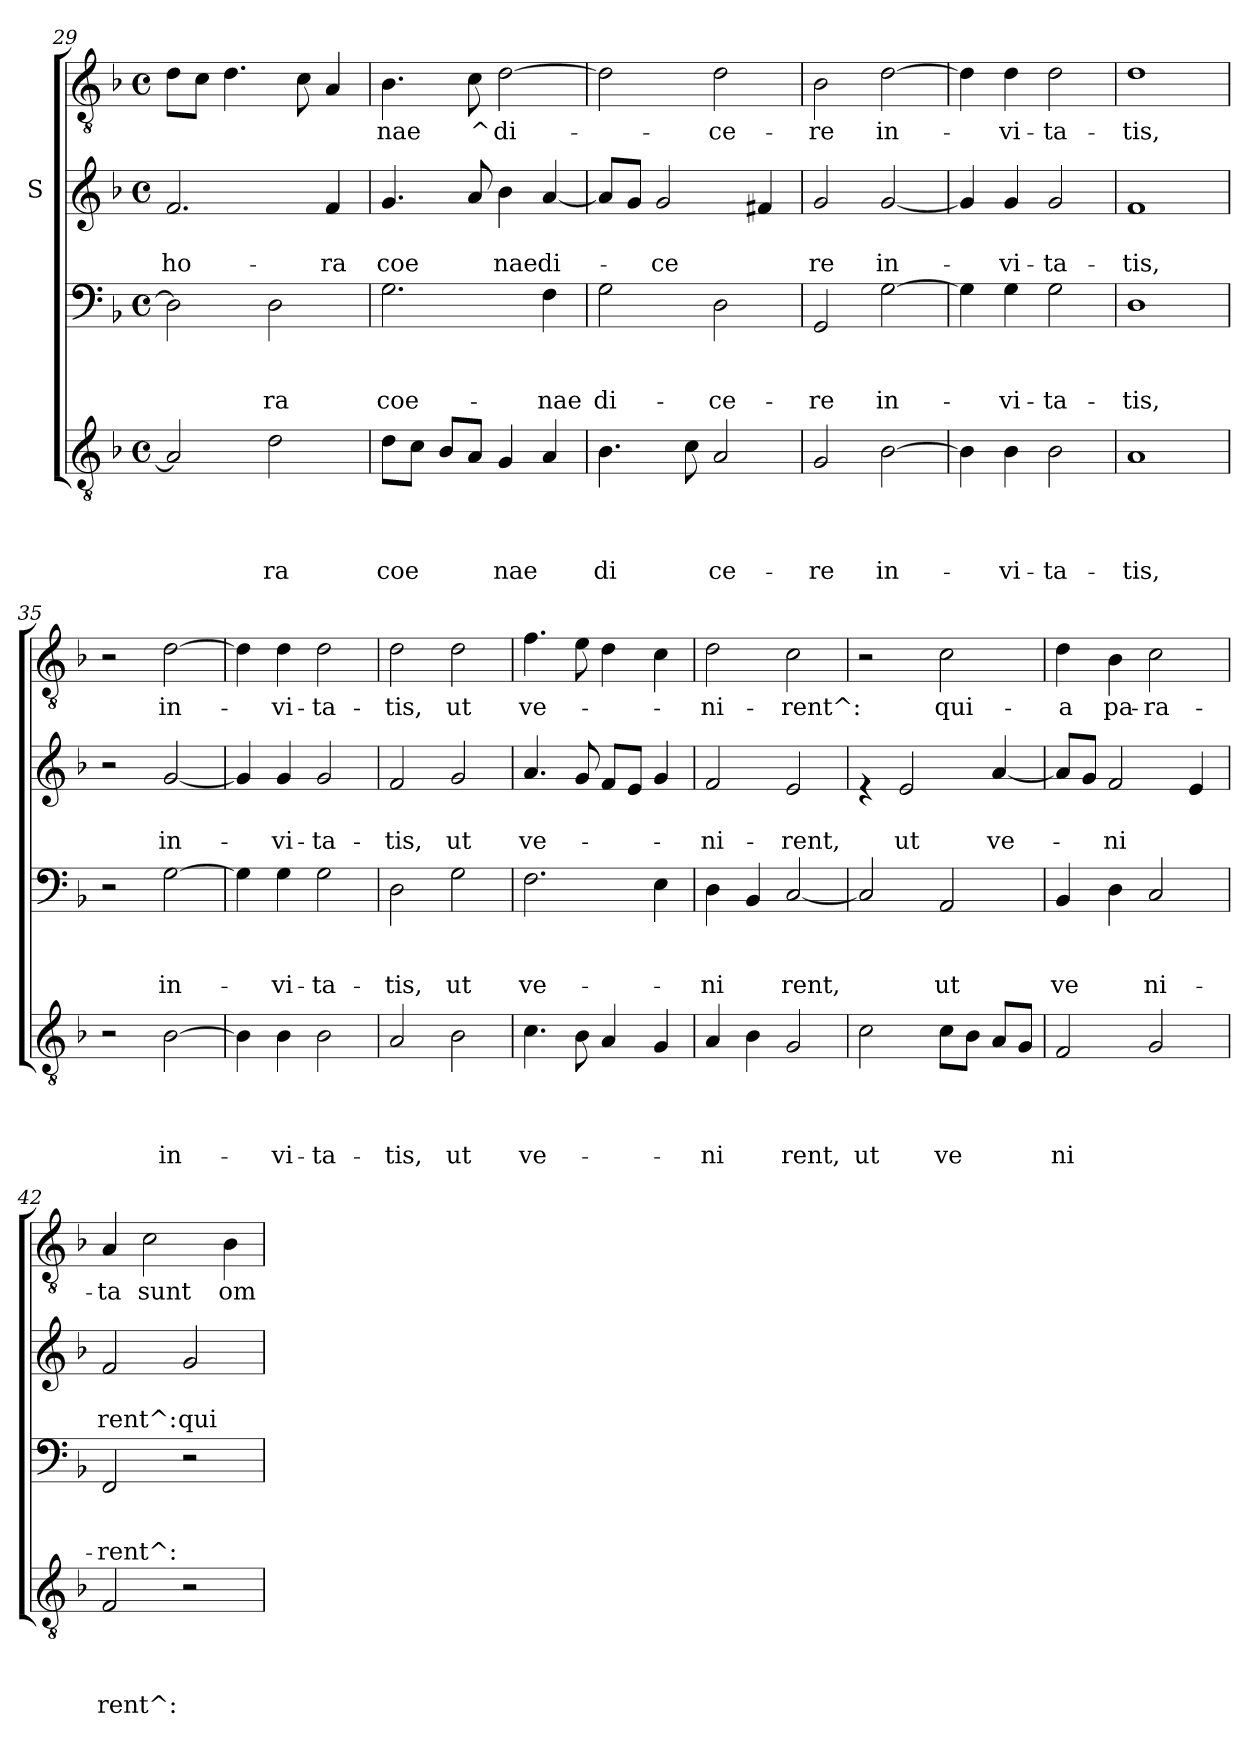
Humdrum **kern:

**kern	**text	**text	**text	**text	**kern	**text	**text	**text	**kern	**text	**text	**kern	**text
*part4	*part4	*part4	*part4	*part4	*part3	*part3	*part3	*part3	*part2	*part2	*part2	*part1	*part1
*staff4	*staff4	*staff4	*staff4	*staff4	*staff3	*staff3	*staff3	*staff3	*staff2	*staff2	*staff2	*staff1	*staff1
*	*	*	*	*	*	*	*	*	*I"S	*	*	*	*
*clefGv2	*	*	*	*	*clefF4	*	*	*	*clefG2	*	*	*clefGv2	*
*k[b-]	*	*	*	*	*k[b-]	*	*	*	*k[b-]	*	*	*k[b-]	*
*F:	*	*	*	*	*F:	*	*	*	*F:	*	*	*F:	*
*M4/4	*	*	*	*	*M4/4	*	*	*	*M4/4	*	*	*M4/4	*
*met(c)	*	*	*	*	*met(c)	*	*	*	*met(c)	*	*	*met(c)	*
=29	=29	=29	=29	=29	=29	=29	=29	=29	=29	=29	=29	=29	=29
!	!	!	!	!	!	!	!	!	!	!	!LO:LY:b	!	!
2A/]	.	.	.	.	2D\]	.	.	.	2.f/	.	ho-	8d\L	.
.	.	.	.	.	.	.	.	.	.	.	.	8c\J	.
.	.	.	.	.	.	.	.	.	.	.	.	4.d\	.
!	!	!	!	!LO:LY:b	!	!	!	!LO:LY:b	!	!	!	!	!
2d\	.	.	.	-ra	2D\	.	.	-ra	.	.	.	.	.
.	.	.	.	.	.	.	.	.	.	.	.	8c\	.
!	!	!	!	!	!	!	!	!	!	!	!LO:LY:b	!	!
.	.	.	.	.	.	.	.	.	4f/	.	-ra	4A/	.
!!LO:PB:g=z
=30	=30	=30	=30	=30	=30	=30	=30	=30	=30	=30	=30	=30	=30
!	!	!	!	!LO:LY:b	!	!	!	!LO:LY:b	!	!	!LO:LY:b	!	!LO:LY:b
8d\L	.	.	.	coe	2.G\	.	.	coe-	4.g/	.	coe	4.B-\	nae
8c\J	.	.	.	.	.	.	.	.	.	.	.	.	.
8B-/L	.	.	.	.	.	.	.	.	.	.	.	.	.
!	!	!	!	!	!	!	!	!	!	!	!	!	!LO:LY:b
8A/J	.	.	.	.	.	.	.	.	8a/	.	.	8c\	^
!	!	!	!	!LO:LY:b	!	!	!	!	!	!	!LO:LY:b	!	!LO:LY:b
4G/	.	.	.	nae	.	.	.	.	4b-\	.	nae	[>2d\	di-
!	!	!	!	!	!	!	!	!LO:LY:b	!	!	!LO:LY:b	!	!
4A/	.	.	.	.	4F\	.	.	-nae	[<4a/	.	di-	.	.
=31	=31	=31	=31	=31	=31	=31	=31	=31	=31	=31	=31	=31	=31
!	!	!	!	!LO:LY:b	!	!	!	!LO:LY:b	!	!	!	!	!
4.B-\	.	.	.	di	2G\	.	.	di-	8a/L]	.	.	2d\]	.
.	.	.	.	.	.	.	.	.	8g/J	.	.	.	.
!	!	!	!	!	!	!	!	!	!	!	!LO:LY:b	!	!
.	.	.	.	.	.	.	.	.	2g/	.	-ce	.	.
8c\	.	.	.	.	.	.	.	.	.	.	.	.	.
!	!	!	!	!LO:LY:b	!	!	!	!LO:LY:b	!	!	!	!	!LO:LY:b
2A/	.	.	.	ce-	2D\	.	.	-ce-	.	.	.	2d\	-ce-
.	.	.	.	.	.	.	.	.	4f#X/	.	.	.	.
=32	=32	=32	=32	=32	=32	=32	=32	=32	=32	=32	=32	=32	=32
!	!	!	!	!LO:LY:b	!	!	!	!LO:LY:b	!	!	!LO:LY:b	!	!LO:LY:b
2G/	.	.	.	-re	2GG/	.	.	-re	2g/	.	re	2B-\	-re
!	!	!	!	!LO:LY:b	!	!	!	!LO:LY:b	!	!	!LO:LY:b	!	!LO:LY:b
[>2B-\	.	.	.	in-	[>2G\	.	.	in-	[<2g/	.	in-	[>2d\	in-
=33	=33	=33	=33	=33	=33	=33	=33	=33	=33	=33	=33	=33	=33
4B-\]	.	.	.	.	4G\]	.	.	.	4g/]	.	.	4d\]	.
!	!	!	!	!LO:LY:b	!	!	!	!LO:LY:b	!	!	!LO:LY:b	!	!LO:LY:b
4B-\	.	.	.	-vi-	4G\	.	.	-vi-	4g/	.	-vi-	4d\	-vi-
!	!	!	!	!LO:LY:b	!	!	!	!LO:LY:b	!	!	!LO:LY:b	!	!LO:LY:b
2B-\	.	.	.	-ta-	2G\	.	.	-ta-	2g/	.	-ta-	2d\	-ta-
=34	=34	=34	=34	=34	=34	=34	=34	=34	=34	=34	=34	=34	=34
!	!	!	!	!LO:LY:b	!	!	!	!LO:LY:b	!	!	!LO:LY:b	!	!LO:LY:b
1A	.	.	.	-tis,	1D	.	.	-tis,	1f	.	-tis,	1d	-tis,
!!LO:LB:g=z
=35	=35	=35	=35	=35	=35	=35	=35	=35	=35	=35	=35	=35	=35
2r	.	.	.	.	2r	.	.	.	2r	.	.	2r	.
!	!	!	!	!LO:LY:b	!	!	!	!LO:LY:b	!	!	!LO:LY:b	!	!LO:LY:b
[>2B-\	.	.	.	in-	[>2G\	.	.	in-	[<2g/	.	in-	[>2d\	in-
=36	=36	=36	=36	=36	=36	=36	=36	=36	=36	=36	=36	=36	=36
4B-\]	.	.	.	.	4G\]	.	.	.	4g/]	.	.	4d\]	.
!	!	!	!	!LO:LY:b	!	!	!	!LO:LY:b	!	!	!LO:LY:b	!	!LO:LY:b
4B-\	.	.	.	-vi-	4G\	.	.	-vi-	4g/	.	-vi-	4d\	-vi-
!	!	!	!	!LO:LY:b	!	!	!	!LO:LY:b	!	!	!LO:LY:b	!	!LO:LY:b
2B-\	.	.	.	-ta-	2G\	.	.	-ta-	2g/	.	-ta-	2d\	-ta-
=37	=37	=37	=37	=37	=37	=37	=37	=37	=37	=37	=37	=37	=37
!	!	!	!	!LO:LY:b	!	!	!	!LO:LY:b	!	!	!LO:LY:b	!	!LO:LY:b
2A/	.	.	.	-tis,	2D\	.	.	-tis,	2f/	.	-tis,	2d\	-tis,
!	!	!	!	!LO:LY:b	!	!	!	!LO:LY:b	!	!	!LO:LY:b	!	!LO:LY:b
2B-\	.	.	.	ut	2G\	.	.	ut	2g/	.	ut	2d\	ut
=38	=38	=38	=38	=38	=38	=38	=38	=38	=38	=38	=38	=38	=38
!	!	!	!	!LO:LY:b	!	!	!	!LO:LY:b	!	!	!LO:LY:b	!	!LO:LY:b
4.c\	.	.	.	ve-	2.F\	.	.	ve-	4.a/	.	ve-	4.f\	ve-
8B-\	.	.	.	.	.	.	.	.	8g/	.	.	8e\	.
4A/	.	.	.	.	.	.	.	.	8f/L	.	.	4d\	.
.	.	.	.	.	.	.	.	.	8e/J	.	.	.	.
4G/	.	.	.	.	4E\	.	.	.	4g/	.	.	4c\	.
=39	=39	=39	=39	=39	=39	=39	=39	=39	=39	=39	=39	=39	=39
!	!	!	!	!LO:LY:b	!	!	!	!LO:LY:b	!	!	!LO:LY:b	!	!LO:LY:b
4A/	.	.	.	-ni	4D\	.	.	-ni	2f/	.	-ni-	2d\	-ni-
4B-\	.	.	.	.	4BB-/	.	.	.	.	.	.	.	.
!	!	!	!	!LO:LY:b	!	!	!	!LO:LY:b	!	!	!LO:LY:b	!	!LO:LY:b
2G/	.	.	.	rent,	[<2C/	.	.	rent,	2e/	.	-rent,	2c\	-rent^:
=40	=40	=40	=40	=40	=40	=40	=40	=40	=40	=40	=40	=40	=40
!	!	!	!	!LO:LY:b	!	!	!	!	!	!	!	!	!
2c\	.	.	.	ut	2C/]	.	.	.	4re	.	.	2r	.
!	!	!	!	!	!	!	!	!	!	!	!LO:LY:b	!	!
.	.	.	.	.	.	.	.	.	2e/	.	ut	.	.
!	!	!	!	!LO:LY:b	!	!	!	!LO:LY:b	!	!	!	!	!LO:LY:b
8c\L	.	.	.	ve	2AA/	.	.	ut	.	.	.	2c\	qui-
8B-\J	.	.	.	.	.	.	.	.	.	.	.	.	.
!	!	!	!	!	!	!	!	!	!	!	!LO:LY:b	!	!
8A/L	.	.	.	.	.	.	.	.	[<4a/	.	ve-	.	.
8G/J	.	.	.	.	.	.	.	.	.	.	.	.	.
!!LO:LB:g=z
=41	=41	=41	=41	=41	=41	=41	=41	=41	=41	=41	=41	=41	=41
!	!	!	!	!LO:LY:b	!	!	!	!LO:LY:b	!	!	!	!	!LO:LY:b
2F/	.	.	.	ni	4BB-/	.	.	ve	8a/L]	.	.	4d\	-a
.	.	.	.	.	.	.	.	.	8g/J	.	.	.	.
!	!	!	!	!	!	!	!	!	!	!	!LO:LY:b	!	!LO:LY:b
.	.	.	.	.	4D\	.	.	.	2f/	.	-ni	4B-\	pa-
!	!	!	!	!	!	!	!	!LO:LY:b	!	!	!	!	!LO:LY:b
2G/	.	.	.	.	2C/	.	.	ni-	.	.	.	2c\	-ra-
.	.	.	.	.	.	.	.	.	4e/	.	.	.	.
=42	=42	=42	=42	=42	=42	=42	=42	=42	=42	=42	=42	=42	=42
!	!	!	!	!LO:LY:b	!	!	!	!LO:LY:b	!	!	!LO:LY:b	!	!LO:LY:b
2F/	.	.	.	rent^:	2FF/	.	.	-rent^:	2f/	.	rent^:	4A/	-ta
!	!	!	!	!	!	!	!	!	!	!	!	!	!LO:LY:b
.	.	.	.	.	.	.	.	.	.	.	.	2c\	sunt
!	!	!	!	!	!	!	!	!	!	!	!LO:LY:b	!	!
2r	.	.	.	.	2r	.	.	.	2g/	.	qui-	.	.
!	!	!	!	!	!	!	!	!	!	!	!	!	!LO:LY:b
.	.	.	.	.	.	.	.	.	.	.	.	4B-\	om-
=	=	=	=	=	=	=	=	=	=	=	=	=	=
*-	*-	*-	*-	*-	*-	*-	*-	*-	*-	*-	*-	*-	*-
